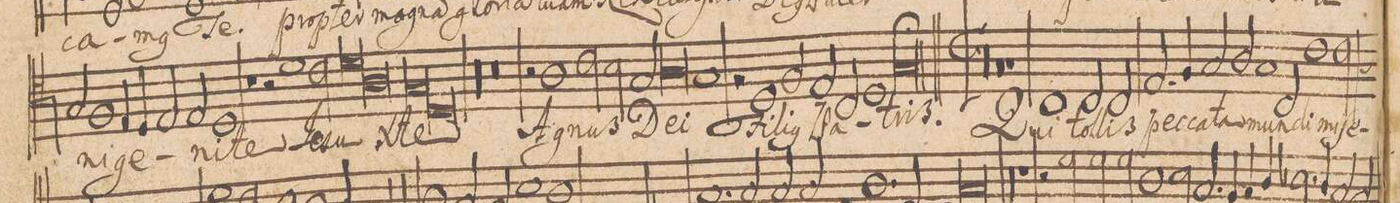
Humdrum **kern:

**kern	**text
*I"BASSVS.	*
*clefC4	*
*k[]	*
*met(C|)	*
*M2/1	*
2G/	-ni-
1F	.
4E/	-ge-
4D/	.
=38-	=38-
2E/	.
2E/	-ni-
1D	-te
=39-	=39-
1r	.
2r	.
1d\	Je-
=40-	=40-
2c\	-su
*lig	*
1d	X-
=41-	=41-
1A	.
*Xlig	*
*lig	*
1G	-te
=42-	=42-
1D	.
*Xlig	*
00r	.
=43-	=43-
=44-	=44-
0r	.
=45-	=45-
2r	.
1A\	A-
=46-	=46-
2c\	.
2B\	.
2G/	-gnus
=47-	=47-
0A	De-
=48-	=48-
1G	-i
2r	.
1D/	Fi-
=49-	=49-
2F/	-li-
2E/	-(us)
2C/	Pa-
=50-	=50-
1D	.
1Gl;	-tris.
=51||	=51||
*M2/1	*
*met(C|)	*
00r	.
=52-	=52-
=53-	=53-
0r	.
=54-	=54-
1r	.
1C	Qui
=55-	=55-
2C/	tol-
2C/	-lis
2.E/	pec-
4F/	.
=56-	=56-
2G/	-ca-
2A/	-ta
1G	mun-
=57-	=57-
2C/	-di
1c	mi-
2c\	-ſe-
*custos:G	*
=58-	=58-
*-	*-
